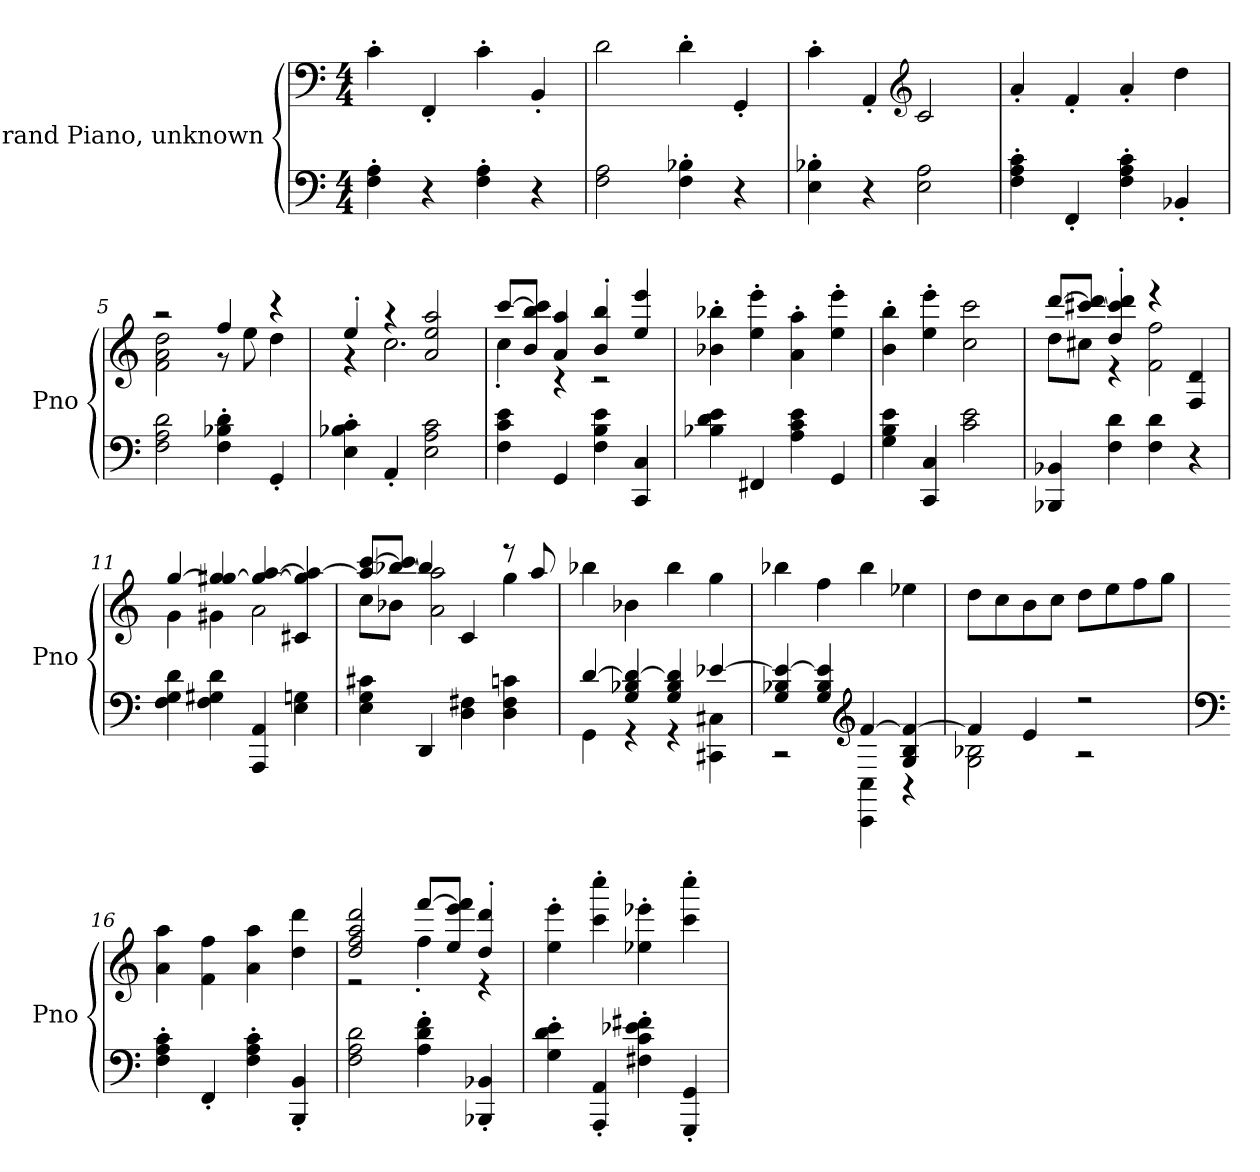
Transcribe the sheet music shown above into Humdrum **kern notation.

**kern	**kern
*part1	*part1
*staff2	*staff1
*I"Grand Piano, unknown	*
*I'Pno	*
*clefF4	*clefF4
*k[]	*k[]
*M4/4	*M4/4
*MM120	*MM120
=1	=1
4F\' 4A\'	4c'\
4r	4FF'/
4F\' 4A\'	4c'\
4r	4BB'/
=2	=2
2F\ 2A\	2d\
4F\' 4B-X\'	4d'\
4r	4GG'/
=3	=3
4E\' 4B-X\'	4c'\
4r	4AA'/
*	*clefG2
2E\ 2A\	2c/
=4	=4
4F\' 4A\' 4c\'	4a'/
4FF'/	4f'/
4F\' 4A\' 4c\'	4a'/
4BB-X'/	4dd\
=5	=5
*	*^
2F\ 2A\ 2d\	2r	2f\ 2a\ 2dd\
4F\' 4B-X\' 4d\'	4ff/	8r
.	.	8ee\
4GG'/	4r	4dd\
=6	=6	=6
4E\' 4B-X\' 4c\'	4ee'/	4r
4AA'/	4r	2.cc\
2E\ 2A\ 2c\	2a/ 2ee/ 2aa/	.
=7	=7	=7
4F\ 4c\ 4e\	[8ccc/L	4cc'\
.	8b/ 8bb/ 8ccc/]J	.
4GG/	4a/ 4aa/	4r
4F\ 4B\ 4e\	4b/' 4bb/'	2r
4CC/ 4C/	4ee/ 4eee/	.
*	*v	*v
!!LO:LB:g=z
=8	=8
4B-X\ 4d\ 4e\	4b-X\' 4bb-X\'
4FF#X/	4ee\' 4eee\'
4A\ 4c\ 4e\	4a\' 4aa\'
4GG/	4ee\' 4eee\'
=9	=9
4G\ 4B\ 4e\	4b\' 4bb\'
4CC/ 4C/	4ee\' 4eee\'
2c\ 2e\	2cc\ 2ccc\
=10	=10
*	*^
4BBB-X/ 4BB-X/	[8ddd/L	8dd\L
.	[8ccc#X/ 8ddd/]J	8cc#X\J
4F\ 4d\	4dd/' 4ccc#/]' 4ddd/'	4r
4F\ 4d\	4r	2f\ 2ff\
4r	4F/ 4d/	.
=11	=11	=11
4F\ 4G\ 4d\	[4gg/	4g\
4F\ 4G#X\ 4d\	4gg/] [4gg#X/	4g#X\
4AAA/ 4AA/	4gg#/_ [4aa/	2a\
4E\ 4Gn\	4c#X/ 4gg#/] 4aa/_	.
=12	=12	=12
4E\ 4G\ 4c#X\	8aa/] [8ccc/L	8cc\L
.	[8bb-X/ 8ccc/]J	8b-X\J
4DD/	4bb-/]	2a\ 2aa\
4D\ 4F#X\	4c/	.
4D\ 4F#\ 4cn\	8r	4gg\
.	8aa/	.
*	*v	*v
!!LO:LB:g=z
=13	=13
*^	*
[4d/	4GG\	4bb-X\
4G/ 4B-X/ 4d/_	4r	4b-X\
4G/ 4B-/ 4d/]	4r	4bb-\
[4e-X/	4CC#X\ 4C#X\	4gg\
=14	=14	=14
4G/ 4B-X/ 4e-/_	2r	4bb-X\
4G/ 4B-/ 4e-/]	.	4ff\
*clefG2	*	*
[4f/	4CC\ 4C\	4bb-\
4G/ 4B-/ 4f/_	4r	4ee-X\
=15	=15	=15
4f/]	2G\ 2B-X\	8dd\L
.	.	8cc\
4e/	.	8b\
.	.	8cc\J
2r	2r	8dd\L
.	.	8ee\
.	.	8ff\
.	.	8gg\J
*v	*v	*
=16	=16
*clefF4	*
4F\' 4A\' 4c\'	4a\ 4aa\
4FF'/	4f\ 4ff\
4F\' 4A\' 4c\'	4a\ 4aa\
4BBB/' 4BB/'	4dd\ 4ddd\
=17	=17
*	*^
2F\ 2A\ 2d\	2dd/ 2ff/ 2aa/ 2ddd/	2r
4A\' 4d\' 4f\'	[8fff/L	4ff'\
.	8ee/ 8eee/ 8fff/]J	.
4BBB-X/' 4BB-X/'	4dd/' 4ddd/'	4r
*	*v	*v
=18	=18
4G\' 4d\' 4e\'	4ee\' 4eee\'
4AAA/' 4AA/'	4ccc\' 4cccc\'
4F#X\' 4c\' 4e-X\' 4f#X\'	4ee-X\' 4eee-X\'
4GGG/' 4GG/'	4ccc\' 4cccc\'
=	=
*-	*-
